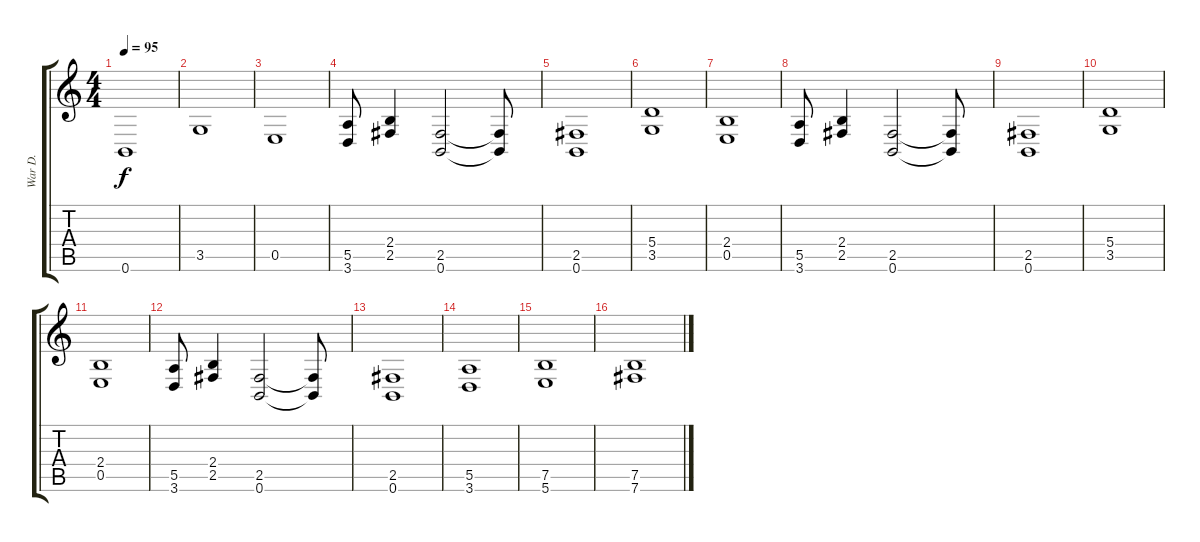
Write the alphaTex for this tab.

\track ("War D." "War D.") {instrument distortionguitar}
\staff {score tabs}
\tuning (B3 Gb3 D3 A2 E2 B1) {hide}
\ts (4 4)
\tempo 95
\clef g2
\ks c
0.6.1{dy f} |
3.5.1 |
0.5.1 |
(5.5 3.6).8 (2.4 2.5).4 (2.5 0.6).2 (2.5{t} 0.6{t}).8 |
(2.5 0.6).1 |
(5.4 3.5).1 |
(2.4 0.5).1 |
(5.5 3.6).8 (2.4 2.5).4 (2.5 0.6).2 (2.5{t} 0.6{t}).8 |
(2.5 0.6).1 |
(5.4 3.5).1 |
(2.4 0.5).1 |
(5.5 3.6).8 (2.4 2.5).4 (2.5 0.6).2 (2.5{t} 0.6{t}).8 |
(2.5 0.6).1 |
(5.5 3.6).1 |
(7.5 5.6).1 |
(7.5 7.6).1
